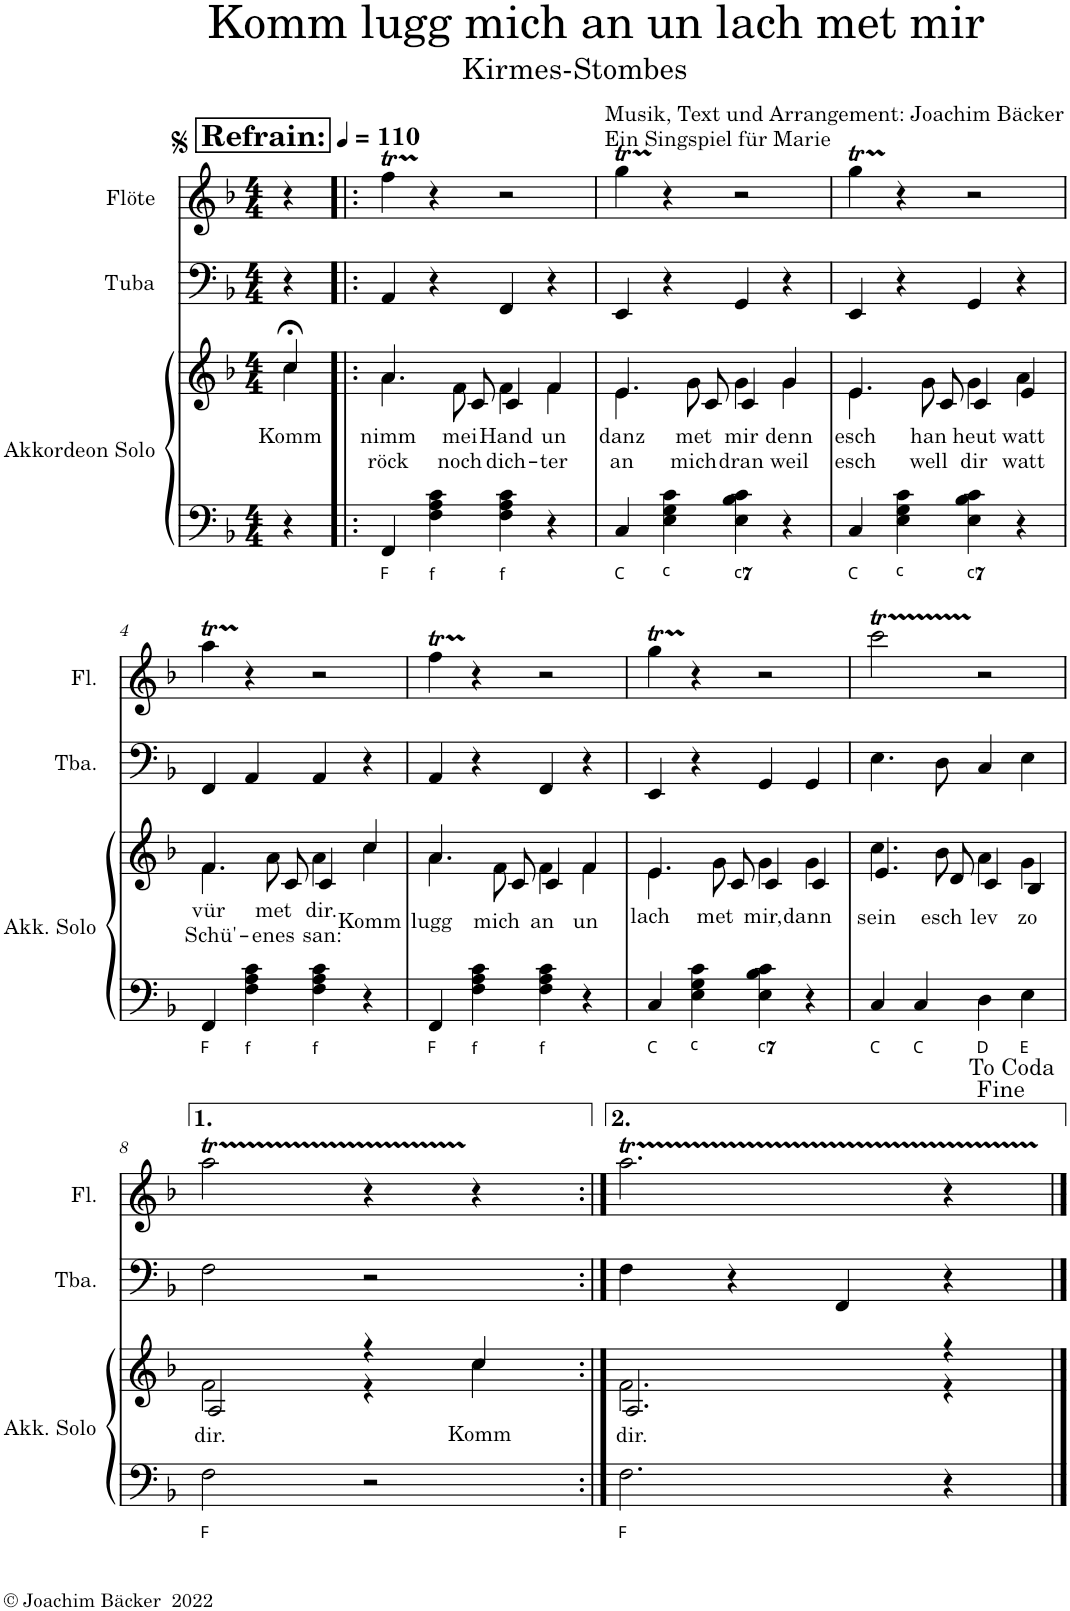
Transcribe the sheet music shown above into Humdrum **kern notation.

**kern	**kern	**text	**text	**kern	**kern
*part3	*part3	*part3	*part3	*part2	*part1
*staff4	*staff3	*staff3	*staff3	*staff2	*staff1
*I"Akkordeon Solo	*	*	*	*I"Tuba	*I"Flöte
*I'Akk. Solo	*	*	*	*I'Tba.	*I'Fl.
*clefF4	*clefG2	*	*	*clefF4	*clefG2
*k[b-]	*k[b-]	*	*	*k[b-]	*k[b-]
*M4/4	*M4/4	*	*	*M4/4	*M4/4
*MM110	*MM110	*	*	*MM110	*MM110
!!LO:REH:place=s1:a:B:cj:fs=14:t=Refrain&colon;
=	=	=	=	=	=
!	!	!LO:LY:b	!	!	!
*	*^	*	*	*	*
4r	4cc;</	4cc\	Komm	.	4r	4r
=1!|:	=1!|:	=1!|:	=1!|:	=1!|:	=1!|:	=1!|:
!	!	!	!LO:LY:b	!LO:LY:b	!	!
4FF/	4.a/	4.a\	nimm	röck	4AA/	4ffT\
4F\ 4A\ 4c\	.	.	.	.	4r	4r
!	!	!	!LO:LY:b	!LO:LY:b	!	!
.	8c/	8f\	mei	noch	.	.
!	!	!	!LO:LY:b	!LO:LY:b	!	!
4F\ 4A\ 4c\	4c/	4f\	Hand	dich-	4FF/	2r
!	!	!	!LO:LY:b	!LO:LY:b	!	!
4r	4f/	4f\	un	-ter	4r	.
=2	=2	=2	=2	=2	=2	=2
!	!	!	!LO:LY:b	!LO:LY:b	!	!
4C/	4.e/	4.e\	danz	an	4EE/	4ggT\
4E\ 4G\ 4c\	.	.	.	.	4r	4r
!	!	!	!LO:LY:b	!LO:LY:b	!	!
.	8c/	8g\	met	mich	.	.
!	!	!	!LO:LY:b	!LO:LY:b	!	!
4E\ 4B-\ 4c\	4c/	4g\	mir	dran	4GG/	2r
!	!	!	!LO:LY:b	!LO:LY:b	!	!
4r	4g/	4g\	denn	weil	4r	.
=3	=3	=3	=3	=3	=3	=3
!	!	!	!LO:LY:b	!LO:LY:b	!	!
4C/	4.e/	4.e\	esch	esch	4EE/	4ggT\
4E\ 4G\ 4c\	.	.	.	.	4r	4r
!	!	!	!LO:LY:b	!LO:LY:b	!	!
.	8c/	8g\	han	well	.	.
!	!	!	!LO:LY:b	!LO:LY:b	!	!
4E\ 4B-\ 4c\	4c/	4g\	heut	dir	4GG/	2r
!	!	!	!LO:LY:b	!LO:LY:b	!	!
4r	4e/	4a\	watt	watt	4r	.
!!LO:LB:g=z
=4	=4	=4	=4	=4	=4	=4
!	!	!	!LO:LY:b	!LO:LY:b	!	!
4FF/	4.f/	4.f\	vür	Schü'-	4FF/	4aat\
4F\ 4A\ 4c\	.	.	.	.	4AA/	4r
!	!	!	!LO:LY:b	!LO:LY:b	!	!
.	8c/	8a\	met	-enes	.	.
!	!	!	!LO:LY:b	!LO:LY:b	!	!
4F\ 4A\ 4c\	4c/	4a\	dir.	san:	4AA/	2r
!	!	!	!LO:LY:b	!	!	!
4r	4cc/	4cc\	Komm	.	4r	.
=5	=5	=5	=5	=5	=5	=5
!	!	!	!LO:LY:b	!	!	!
4FF/	4.a/	4.a\	lugg	.	4AA/	4ffT\
4F\ 4A\ 4c\	.	.	.	.	4r	4r
!	!	!	!LO:LY:b	!	!	!
.	8c/	8f\	mich	.	.	.
!	!	!	!LO:LY:b	!	!	!
4F\ 4A\ 4c\	4c/	4f\	an	.	4FF/	2r
!	!	!	!LO:LY:b	!	!	!
4r	4f/	4f\	un	.	4r	.
=6	=6	=6	=6	=6	=6	=6
!	!	!	!LO:LY:b	!	!	!
4C/	4.e/	4.e\	lach	.	4EE/	4ggT\
4E\ 4G\ 4c\	.	.	.	.	4r	4r
!	!	!	!LO:LY:b	!	!	!
.	8c/	8g\	met	.	.	.
!	!	!	!LO:LY:b	!	!	!
4E\ 4B-\ 4c\	4c/	4g\	mir,	.	4GG/	2r
!	!	!	!LO:LY:b	!	!	!
4r	4c/	4g\	dann	.	4GG/	.
=7	=7	=7	=7	=7	=7	=7
!	!	!	!LO:LY:b	!	!	!
4C/	4.e/	4.cc\	sein	.	4.E\	2cccT\
4C/	.	.	.	.	.	.
!	!	!	!LO:LY:b	!	!	!
.	8d/	8b-\	esch	.	8D\	.
!	!	!	!LO:LY:b	!	!	!
4D\	4c/	4a\	lev	.	4C/	2r
!	!	!	!LO:LY:b	!	!	!
4E\	4B-/	4g\	zo	.	4E\	.
!!LO:LB:g=z
=8	=8	=8	=8	=8	=8	=8
!	!	!	!LO:LY:b	!	!	!
2F\	2A/	2f\	dir.	.	2F\	2aat\
2r	4r	4r	.	.	2r	4r
!	!	!	!LO:LY:b	!	!	!
.	4cc/	4cc\	Komm	.	.	4r
=9:|!	=9:|!	=9:|!	=9:|!	=9:|!	=9:|!	=9:|!
!	!	!	!LO:LY:b	!	!	!
2.F\	2.A/	2.f\	dir.	.	4F\	2.aat\
.	.	.	.	.	4r	.
.	.	.	.	.	4FF/	.
4r	4r	4r	.	.	4r	4r
*	*v	*v	*	*	*	*
==	==	==	==	==	==
*-	*-	*-	*-	*-	*-
